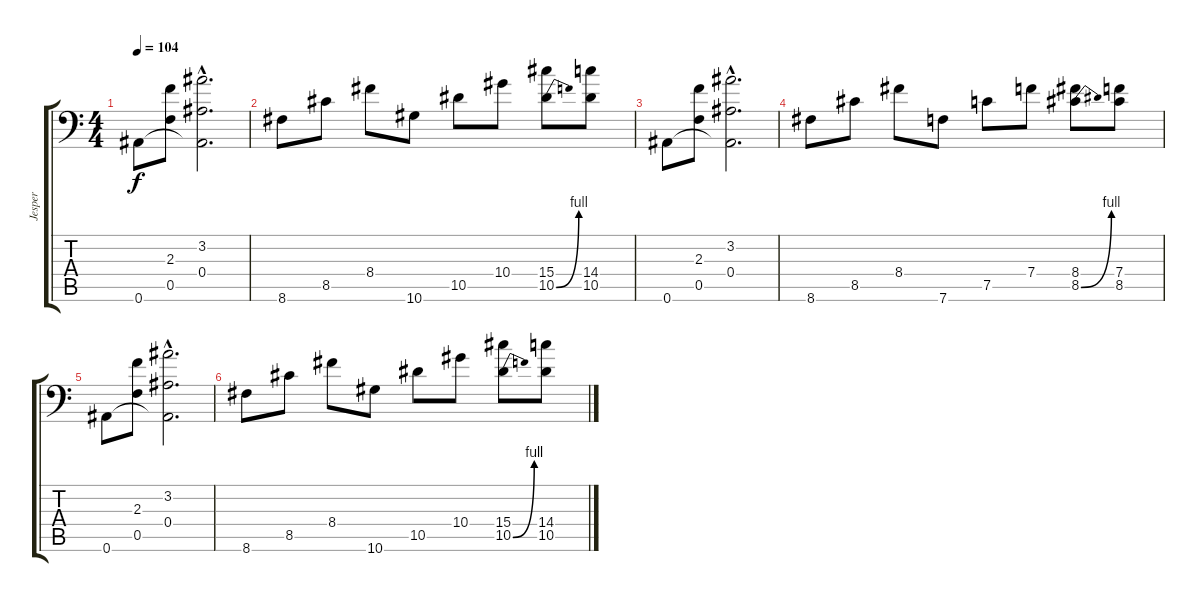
\track ("Jesper" "Jesper") {instrument electricguitarclean}
\staff {score tabs}
\tuning (C4 G3 Eb3 Bb2 F2 Bb1) {hide}
\ts (4 4)
\tempo 104
\clef f4
\ks c
0.6.8{dy f} (2.3 0.5).8 (3.2{hac} 0.4{hac} 0.6{hac t}).2{d} |
8.6.8 8.5.8 8.4.8 10.6.8 10.5.8 10.4.8 (15.4 10.5{be (bend 0 0 60 4)}).8 (14.4 10.5).8 |
0.6.8 (2.3 0.5).8 (3.2{hac} 0.4{hac} 0.6{hac t}).2{d} |
8.6.8 8.5.8 8.4.8 7.6.8 7.5.8 7.4.8 (8.4 8.5{be (bend 0 0 60 4)}).8 (7.4 8.5).8 |
0.6.8 (2.3 0.5).8 (3.2{hac} 0.4{hac} 0.6{hac t}).2{d} |
8.6.8 8.5.8 8.4.8 10.6.8 10.5.8 10.4.8 (15.4 10.5{be (bend 0 0 60 4)}).8 (14.4 10.5).8
